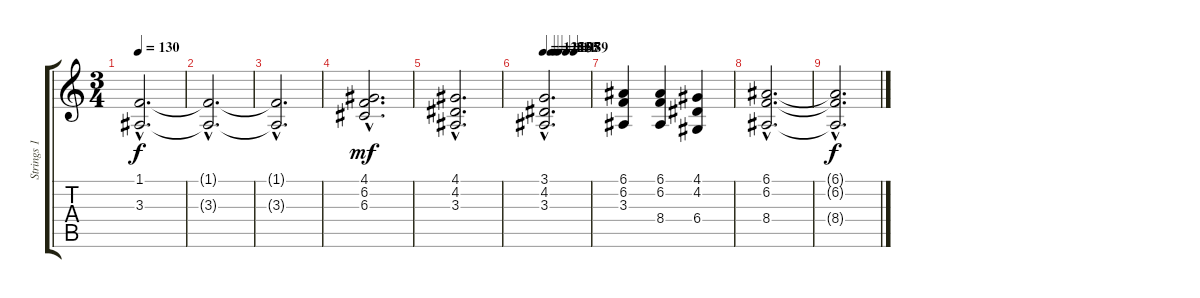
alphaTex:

\track ("Strings 1" "Strings 1") {instrument stringensemble1}
\staff {score tabs}
\tuning (E4 B3 G3 D3 A2 E2) {hide}
\ts (3 4)
\tempo 130
\clef g2
\ks c
(1.1{hac t} 3.3{hac t}).2{d dy f} |
(1.1{hac t} 3.3{hac t}).2{d} |
(1.1{hac t} 3.3{hac t}).2{d} |
(4.1{hac} 6.2{hac} 6.3{hac}).2{d dy mf} |
(4.1{hac} 4.2{hac} 3.3{hac}).2{d} |
\tempo 125
\tempo (115 0.16666666666666666)
\tempo (111 0.25)
\tempo (105 0.3333333333333333)
\tempo (97 0.5)
\tempo (89 0.6666666666666666)
(3.1{hac} 4.2{hac} 3.3{hac}).2{d} |
(6.1 6.2 3.3).4 (6.1 6.2 8.4).4 (4.1 4.2 6.4).4 |
(6.1{hac} 6.2{hac} 8.4{hac}).2{d} |
(6.1{hac t} 6.2{hac t} 8.4{hac t}).2{d dy f}
